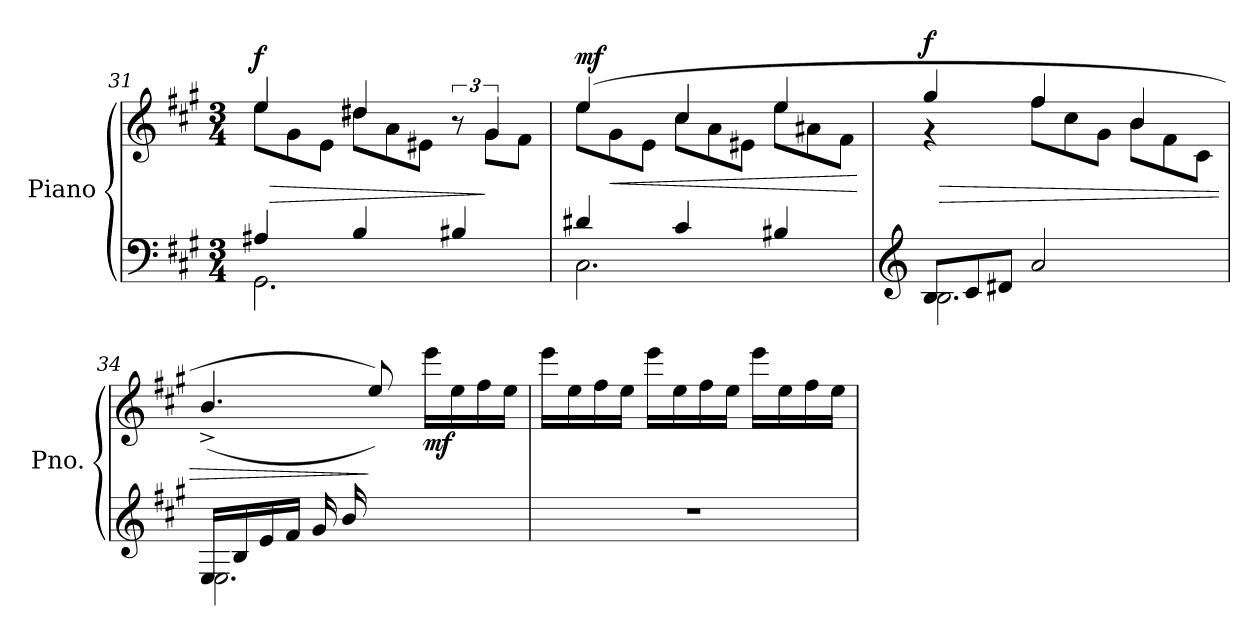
**kern	**kern	**dynam
*part1	*part1	*part1
*staff2	*staff1	*staff1/2
*I"Piano	*	*
*I'Pno.	*	*
*clefF4	*clefG2	*
*k[f#c#g#]	*k[f#c#g#]	*
*M3/4	*M3/4	*
=31	=31	=31
*^	*	*
!	!	!	!LO:HP:b
*	*	*^	*
*	*	*	*Xtuplet	*
!	!	!	!	!LO:DY:n=1:a
4A#X/	2.GG#\	4ee/	12ee\L	> f
.	.	.	12g#\	.
.	.	.	12e\J	.
4B/	.	4dd#X/	12dd#\L	.
.	.	.	12a\	.
.	.	.	12e#X\J	.
4B#X/	.	12r	12rffyy	.
.	.	6g#/	12g#\L	]
.	.	.	12f#\J	.
=32	=32	=32	=32	=32
!	!	!	!	!LO:HP:b
!	!	!	!	!LO:DY:n=1:a
4d#X/	2.C#\	(4ee/	12ee\L	< mf
.	.	.	12g#\	.
.	.	.	12e\J	.
4c#/	.	4cc#/	12cc#\L	.
.	.	.	12a\	.
.	.	.	12e#X\J	.
4B#X/	.	4ee/	12ee\L	.
.	.	.	12a#X\	.
.	.	.	12f#\J	.
*v	*v	*	*	*
*	*v	*v	*
.	.	[
!!LO:LB:g=z
=33	=33	=33
*clefG2	*	*
*Xtuplet	*	*
*^	*	*
!	!	!	!LO:HP:b
*	*	*^	*
!	!	!	!	!LO:DY:n=1:a
12B/L	2.B\	4gg#/	4r	> f
12c#/	.	.	.	.
12d#X/J	.	.	.	.
2a/	.	4ff#/	12ff#\L	.
.	.	.	12cc#\	.
.	.	.	12g#\J	.
.	.	4b/	12b\L	.
.	.	.	12f#\	.
.	.	.	12c#\J	.
=34	=34	=34	=34	=34
(16E/LL	2.E\	(4.b^/	4.ryy	.
16B/	.	.	.	.
16e/	.	.	.	.
16f#/JJ	.	.	.	.
16g#/LL	.	.	.	.
16b/	.	.	.	.
4.ryy	.	8ee/))	16ee\	]
.	.	.	16ff#\JJ)	.
!	!	!	!	!LO:DY:b
.	.	16eee\LL	4ryy	mf
.	.	16ee\	.	.
.	.	16ff#\	.	.
.	.	16ee\JJ	.	.
*v	*v	*	*	*
*	*v	*v	*
=35	=35	=35
2.r	16eee\LL	.
.	16ee\	.
.	16ff#\	.
.	16ee\JJ	.
.	16eee\LL	.
.	16ee\	.
.	16ff#\	.
.	16ee\JJ	.
.	16eee\LL	.
.	16ee\	.
.	16ff#\	.
.	16ee\JJ	.
=	=	=
*-	*-	*-
